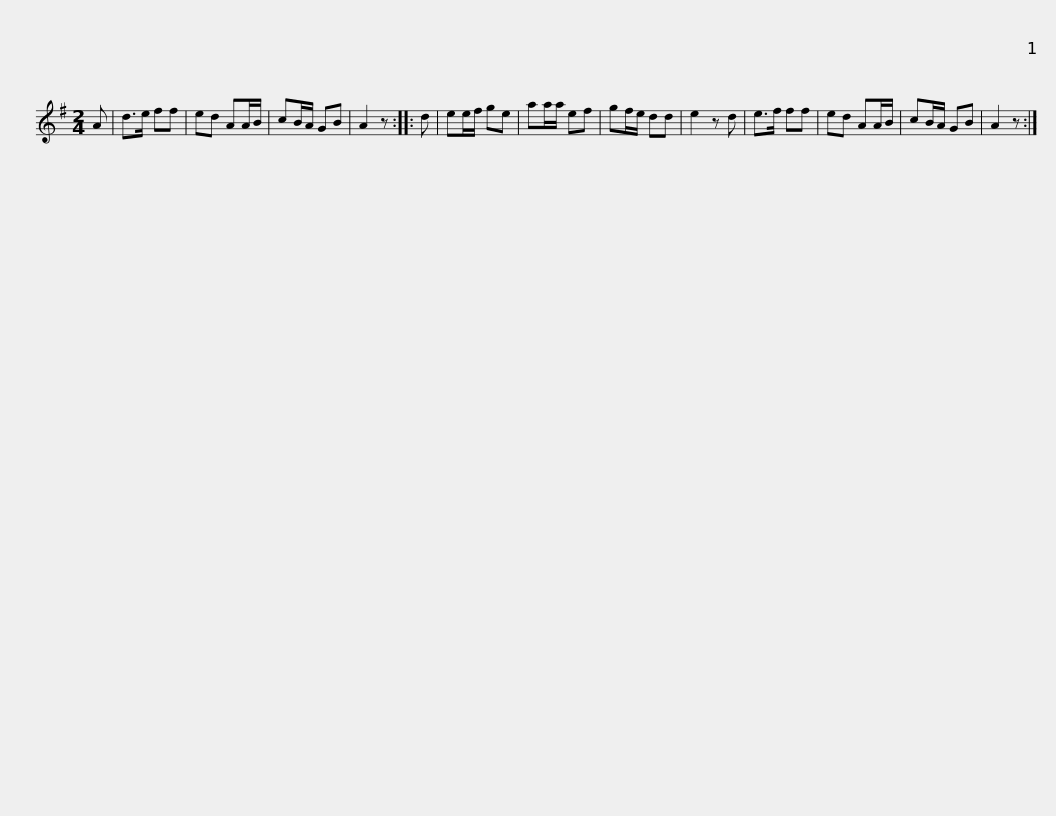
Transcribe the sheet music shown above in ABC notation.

X:1
L:1/8
M:2/4
I:linebreak $
K:G
V:1 treble
V:1
 A | d>e ff | ed AA/B/ | cB/A/ GB | A2 z :: %5
 d | ee/f/ ge | aa/a/ ef | gf/e/ dd | e2 z d | %10
 e>f ff |$ ed AA/B/ | cB/A/ GB | A2 z :| %14
